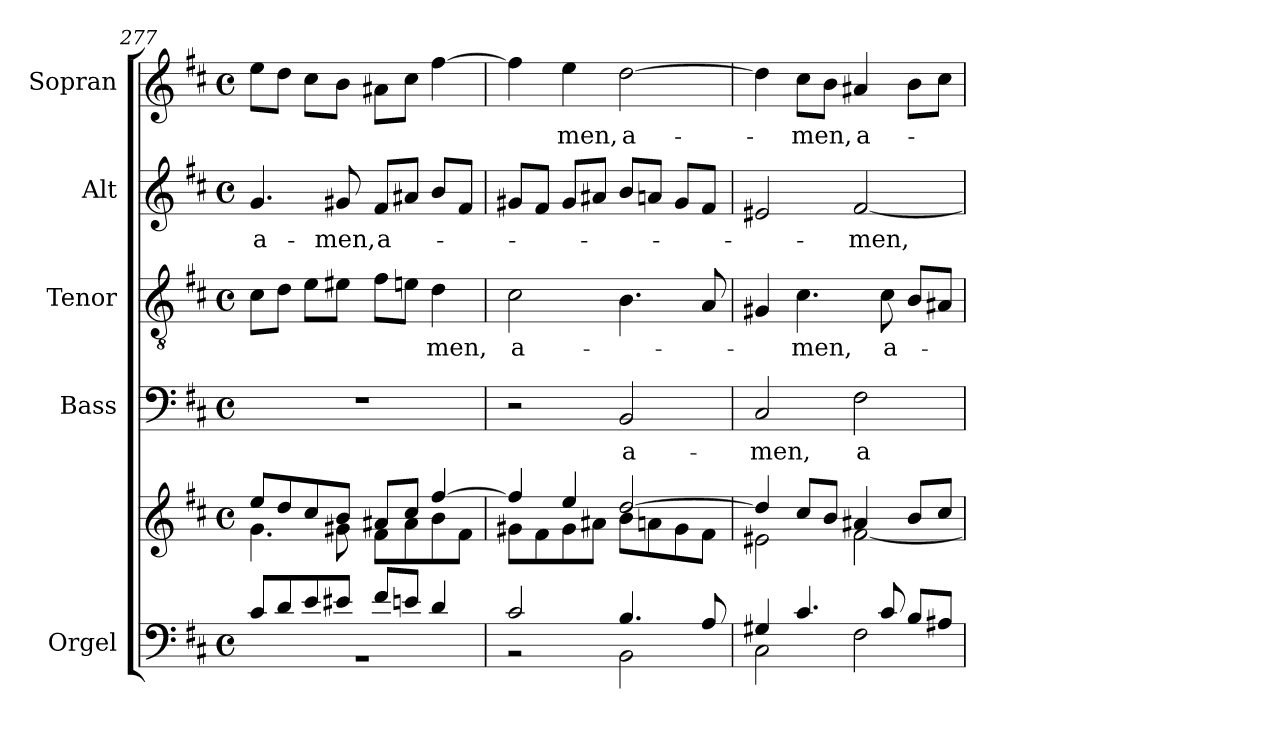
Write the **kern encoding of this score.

**kern	**kern	**kern	**text	**kern	**text	**kern	**text	**kern	**text
*part5	*part5	*part4	*part4	*part3	*part3	*part2	*part2	*part1	*part1
*staff6	*staff5	*staff4	*staff4	*staff3	*staff3	*staff2	*staff2	*staff1	*staff1
*I"Orgel	*	*I"Bass	*	*I"Tenor	*	*I"Alt	*	*I"Sopran	*
*I'Org.	*	*I'B.	*	*I'T.	*	*I'A.	*	*I'S.	*
*clefF4	*clefG2	*clefF4	*	*clefGv2	*	*clefG2	*	*clefG2	*
*k[f#c#]	*k[f#c#]	*k[f#c#]	*	*k[f#c#]	*	*k[f#c#]	*	*k[f#c#]	*
*D:	*D:	*D:	*	*D:	*	*D:	*	*D:	*
*M4/4	*M4/4	*M4/4	*	*M4/4	*	*M4/4	*	*M4/4	*
*met(c)	*met(c)	*met(c)	*	*met(c)	*	*met(c)	*	*met(c)	*
=277	=277	=277	=277	=277	=277	=277	=277	=277	=277
*^	*^	*	*	*	*	*	*	*	*
!	!	!	!	!	!	!	!	!	!LO:LY:b	!	!
8c#/L	1rBB	8ee/L	4.g\	1r	.	8c#\L	.	4.g/	a-	8ee\L	.
8d/	.	8dd/	.	.	.	8d\J	.	.	.	8dd\J	.
8e/	.	8cc#/	.	.	.	8e\L	.	.	.	8cc#\L	.
!	!	!	!	!	!	!	!	!	!LO:LY:b	!	!
8e#X/J	.	8b/J	8g#X\	.	.	8e#X\J	.	8g#X/	-men,	8b\J	.
!	!	!	!	!	!	!	!	!	!LO:LY:b	!	!
8f#/L	.	8a#X/L	8f#\L	.	.	8f#\L	.	8f#/L	a-	8a#X\L	.
8en/J	.	8cc#/J	8a#\	.	.	8en\J	.	8a#X/J	.	8cc#\J	.
!	!	!	!	!	!	!	!LO:LY:b	!	!	!	!
4d/	.	[>4ff#/	8b\	.	.	4d\	-men,	8b/L	.	[4ff#\	.
.	.	.	8f#\J	.	.	.	.	8f#/J	.	.	.
=278	=278	=278	=278	=278	=278	=278	=278	=278	=278	=278	=278
!	!	!	!	!	!	!	!LO:LY:b	!	!	!	!
2c#/	2rBB	4ff#/]	8g#X\L	2r	.	2c#\	a-	8g#X/L	.	4ff#\]	.
.	.	.	8f#\	.	.	.	.	8f#/J	.	.	.
!	!	!	!	!	!	!	!	!	!	!	!LO:LY:b
.	.	4ee/	8g#\	.	.	.	.	8g#/L	.	4ee\	-men,
.	.	.	8a#X\J	.	.	.	.	8a#X/J	.	.	.
!	!	!	!	!	!LO:LY:b	!	!	!	!	!	!LO:LY:b
4.B/	2BB\	[>2dd/	8b\L	2BB/	a-	4.B\	.	8b/L	.	[2dd\	a-
.	.	.	8an\	.	.	.	.	8an/J	.	.	.
.	.	.	8g#\	.	.	.	.	8g#/L	.	.	.
8A/	.	.	8f#\J	.	.	8A/	.	8f#/J	.	.	.
=279	=279	=279	=279	=279	=279	=279	=279	=279	=279	=279	=279
!	!	!	!	!	!LO:LY:b	!	!	!	!	!	!
4G#X/	2C#\	4dd/]	2e#X\	2C#/	-men,	4G#X/	.	2e#X/	.	4dd\]	.
!	!	!	!	!	!	!	!LO:LY:b	!	!	!	!LO:LY:b
4.c#/	.	8cc#/L	.	.	.	4.c#\	-men,	.	.	8cc#\L	-men,
.	.	8b/J	.	.	.	.	.	.	.	8b\J	.
!	!	!	!	!	!LO:LY:b	!	!	!	!LO:LY:b	!	!LO:LY:b
.	2F#\	4a#X/	[<2f#\	2F#\	a-	.	.	[2f#/	-men,	4a#X/	a-
!	!	!	!	!	!	!	!LO:LY:b	!	!	!	!
8c#/	.	.	.	.	.	8c#\	a-	.	.	.	.
8B/L	.	8b/L	.	.	.	8B/L	.	.	.	8b\L	.
8A#X/J	.	8cc#/J	.	.	.	8A#X/J	.	.	.	8cc#\J	.
*v	*v	*	*	*	*	*	*	*	*	*	*
*	*v	*v	*	*	*	*	*	*	*	*
=	=	=	=	=	=	=	=	=	=
*-	*-	*-	*-	*-	*-	*-	*-	*-	*-
